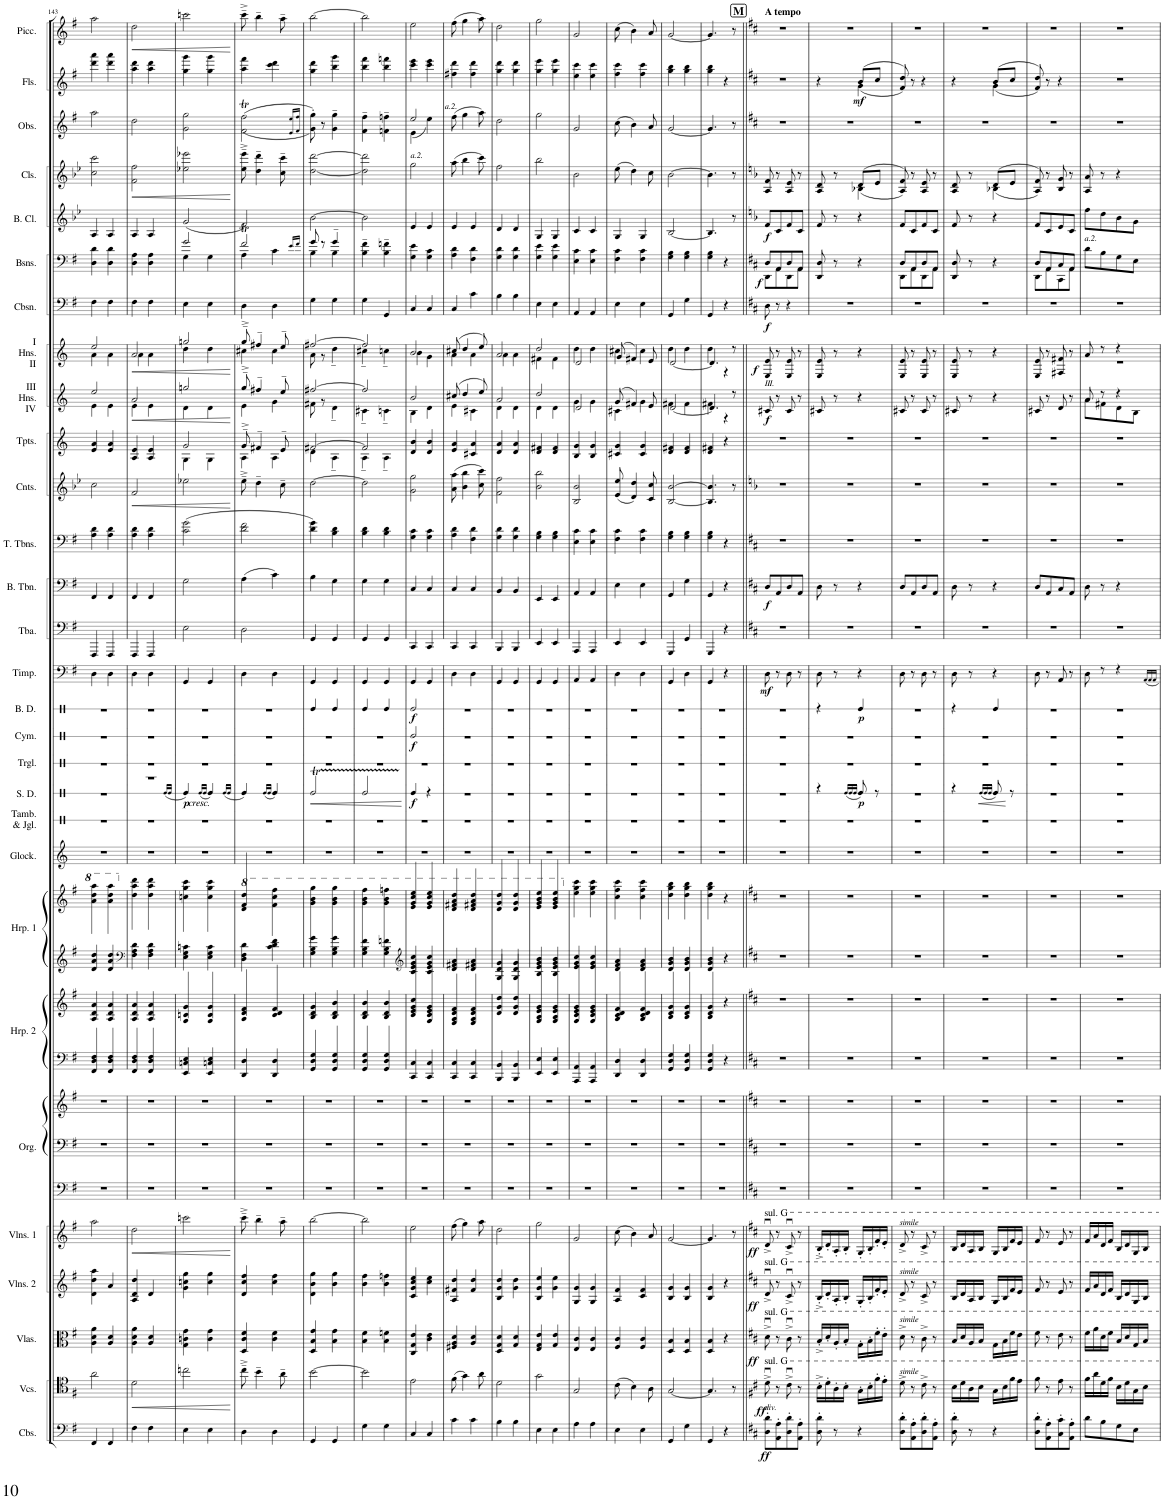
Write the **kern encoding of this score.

**kern	**dynam	**kern	**dynam	**kern	**dynam	**kern	**dynam	**kern	**dynam	**kern	**kern	**kern	**kern	**kern	**kern	**kern	**kern	**kern	**kern	**dynam	**kern	**kern	**dynam	**kern	**dynam	**kern	**dynam	**kern	**kern	**dynam	**kern	**kern	**dynam	**kern	**kern	**dynam	**kern	**dynam	**kern	**dynam	**kern	**dynam	**kern	**dynam	**kern	**dynam	**kern	**kern	**dynam	**kern	**dynam
*part29	*part29	*part28	*part28	*part27	*part27	*part26	*part26	*part25	*part25	*part24	*part24	*part24	*part23	*part23	*part22	*part22	*part21	*part20	*part19	*part19	*part18	*part17	*part17	*part16	*part16	*part15	*part15	*part14	*part13	*part13	*part12	*part11	*part11	*part10	*part9	*part9	*part8	*part8	*part7	*part7	*part6	*part6	*part5	*part5	*part4	*part4	*part3	*part2	*part2	*part1	*part1
*staff33	*staff33	*staff32	*staff32	*staff31	*staff31	*staff30	*staff30	*staff29	*staff29	*staff28	*staff27	*staff26	*staff25	*staff24	*staff23	*staff22	*staff21	*staff20	*staff19	*staff19	*staff18	*staff17	*staff17	*staff16	*staff16	*staff15	*staff15	*staff14	*staff13	*staff13	*staff12	*staff11	*staff11	*staff10	*staff9	*staff9	*staff8	*staff8	*staff7	*staff7	*staff6	*staff6	*staff5	*staff5	*staff4	*staff4	*staff3	*staff2	*staff2	*staff1	*staff1
*I"Contrabasses	*	*I"Violoncellos	*	*I"Violas	*	*I"Violins 2	*	*I"Violins 1	*	*I"Organ	*	*	*I"Harp 2	*	*I"Harp 1	*	*I"Glockenspiel	*I"Tambourine &amp; Jingles	*I"Snare Drum	*	*I"Triangle	*I"Cymbal	*	*I"Bass Drum	*	*I"Timpani	*	*I"Tuba	*I"Bass Trombone	*	*I"2 Tenor Trombones	*I"2 A Cornets	*	*I"2 F Trumpets	*I"III F Horns IV	*	*I"I F Horns II	*	*I"Contrabassoon	*	*I"2 Bassoons	*	*I"A Bass Clarinet	*	*I"2 A Clarinets	*	*I"2 Oboes	*I"2 Flutes	*	*I"Piccolo (II ad lib.)	*
*I'Cbs.	*	*I'Vcs.	*	*I'Vlas.	*	*I'Vlns. 2	*	*I'Vlns. 1	*	*I'Org.	*	*	*I'Hrp. 2	*	*I'Hrp. 1	*	*I'Glock.	*I'Tamb. &amp; Jgl.	*I'S. D.	*	*I'Trgl.	*I'Cym.	*	*I'B. D.	*	*I'Timp.	*	*I'Tba.	*I'B. Tbn.	*	*I'T. Tbns.	*I'Cnts.	*	*I'Tpts.	*I'III Hns. IV	*	*I'I Hns. II	*	*I'Cbsn.	*	*I'Bsns.	*	*I'B. Cl.	*	*I'Cls.	*	*I'Obs.	*I'Fls.	*	*I'Picc.	*
!!LO:PB:g=z
*clefF4	*	*clefC4	*	*clefC3	*	*clefG2	*	*clefG2	*	*clefF4	*clefF4	*clefG2	*clefF4	*clefG2	*clefG2	*clefG2	*clefG2	*clefX	*clefX	*	*clefX	*clefX	*	*clefX	*	*clefF4	*	*clefF4	*clefF4	*	*clefF4	*clefG2	*	*clefG2	*clefG2	*	*clefG2	*	*clefF4	*	*clefF4	*	*clefG2	*	*clefG2	*	*clefG2	*clefG2	*	*clefG2	*
*Trd7c12	*	*	*	*	*	*	*	*	*	*	*	*	*	*	*	*	*Trd-14c-24	*	*	*	*	*	*	*	*	*	*	*	*	*	*	*Trd2c3	*	*Trd-3c-5	*Trd4c7	*	*Trd4c7	*	*Trd7c12	*	*	*	*Trd9c15	*	*Trd2c3	*	*	*	*	*Trd-7c-12	*
*k[f#]	*	*k[f#]	*	*k[f#]	*	*k[f#]	*	*k[f#]	*	*k[f#]	*k[f#]	*k[f#]	*k[f#]	*k[f#]	*k[f#]	*k[f#]	*k[]	*k[]	*k[]	*	*k[]	*k[]	*	*k[]	*	*k[f#]	*	*k[f#]	*k[f#]	*	*k[f#]	*k[b-e-]	*	*k[]	*k[]	*	*k[]	*	*k[f#]	*	*k[f#]	*	*k[b-e-]	*	*k[b-e-]	*	*k[f#]	*k[f#]	*	*k[f#]	*
*M2/4	*	*M2/4	*	*M2/4	*	*M2/4	*	*M2/4	*	*M2/4	*M2/4	*M2/4	*M2/4	*M2/4	*M2/4	*M2/4	*M2/4	*M2/4	*M2/4	*	*M2/4	*M2/4	*	*M2/4	*	*M2/4	*	*M2/4	*M2/4	*	*M2/4	*M2/4	*	*M2/4	*M2/4	*	*M2/4	*	*M2/4	*	*M2/4	*	*M2/4	*	*M2/4	*	*M2/4	*M2/4	*	*M2/4	*
=143	=143	=143	=143	=143	=143	=143	=143	=143	=143	=143	=143	=143	=143	=143	=143	=143	=143	=143	=143	=143	=143	=143	=143	=143	=143	=143	=143	=143	=143	=143	=143	=143	=143	=143	=143	=143	=143	=143	=143	=143	=143	=143	=143	=143	=143	=143	=143	=143	=143	=143	=143
*	*	*	*	*	*	*	*	*	*	*	*	*	*	*	*	*	*	*	*	*	*	*	*	*	*	*	*	*	*	*	*	*	*	*	*^	*	*^	*	*	*	*	*	*	*	*	*	*	*	*	*	*
4FF#/	.	2a\	.	4A\ 4d\ 4a\	.	4d\ 4dd\ 4aa\	.	2aa\	.	2r	2r	2r	4FF#/ 4D/ 4F#/ 4A/ 4d/ 4a/	4A/ 4d/ 4a/	4d/ 4a/ 4dd/	4d\ 4a\ 4dd\ 4aa\ 4ddd\ 4aaa\	2r	2r	2r	.	2r	2r	.	2r	.	4D\	.	4FFF#/	4FF#/	.	4A\ 4d\	2cc\	.	4e/ 4a/	2ee/	4e\	.	2ee/	4a\	.	4F#\	.	4D\ 4d\	.	4A/	.	2cc\ 2ccc\	.	2aa\	4ddd\ 4aaa\	.	2aa\	.
4FF#/	.	.	.	4A/ 4d/	.	4a/	.	.	.	.	.	.	4FF#/ 4D/ 4F#/ 4A/ 4d/ 4a/	4A/ 4d/ 4a/	4d/ 4a/ 4dd/	4d\ 4a\ 4dd\ 4aa\ 4ddd\ 4aaa\	.	.	.	.	.	.	.	.	.	4D\	.	4FFF#/	4FF#/	.	4A\ 4d\	.	.	4e/ 4a/	.	4e\	.	.	4a\	.	4F#\	.	4D\ 4d\	.	4A/	.	.	.	.	4ddd\ 4aaa\	.	.	.
=144	=144	=144	=144	=144	=144	=144	=144	=144	=144	=144	=144	=144	=144	=144	=144	=144	=144	=144	=144	=144	=144	=144	=144	=144	=144	=144	=144	=144	=144	=144	=144	=144	=144	=144	=144	=144	=144	=144	=144	=144	=144	=144	=144	=144	=144	=144	=144	=144	=144	=144	=144	=144	=144
*	*	*	*	*	*	*	*	*	*	*	*	*	*	*	*clefF4	*	*	*	*	*	*	*	*	*	*	*	*	*	*	*	*	*	*	*	*	*	*	*	*	*	*	*	*	*	*	*	*	*	*	*	*	*	*
*	*	*	*	*	*	*	*	*	*	*	*	*	*	*	*	*	*	*	*^	*	*	*	*	*	*	*	*	*	*	*	*	*	*	*	*	*	*	*	*	*	*	*	*	*	*	*	*	*	*	*	*	*	*
!	!	!	!	!	!	!	!	!	!	!	!	!	!	!	!	!	!	!	!	!	!	!	!	!	!	!	!	!	!	!	!	!	!	!LO:HP:b	!	!	!	!LO:HP:b	!	!	!LO:HP:b	!	!	!	!	!	!	!	!LO:HP:b	!	!	!	!	!LO:HP:b
4F#\	.	2d\	.	4A\ 4d\ 4a\	.	4A/ 4d/ 4dd/	.	2dd\	.	2r	2r	2r	4FF#/ 4D/ 4F#/ 4A/ 4d/ 4a/	4A/ 4d/ 4a/	4F#\ 4A\ 4d\	4F#\ 4A\ 4d\ 4dd\ 4aa\ 4ddd\	2r	2r	2r	4ryy	.	2r	2r	.	2r	.	4D\	.	4FFF#/	4FF#/	.	4A\ 4d\	2f/	<	4A/ 4e/	2a/	4e\	<	2a/	4a\	<	4F#\	.	4D\ 4A\	.	4A/	.	2f\ 2ff\	<	2dd\	4aa\ 4ddd\	.	2dd\	<
4F#\	.	.	.	4A/ 4d/	.	4d/	.	.	.	.	.	.	4FF#/ 4D/ 4F#/ 4A/ 4d/ 4a/	4A/ 4d/ 4a/	4F#\ 4A\ 4d\	4F#\ 4A\ 4d\ 4dd\ 4aa\ 4ddd\	.	.	.	8..ryy	.	.	.	.	.	.	4D\	.	4FFF#/	4FF#/	.	4A\ 4d\	.	.	4A/ 4e/	.	4e\	.	.	4a\	.	4F#\	.	4D\ 4A\	.	4A/	.	.	.	.	4aa\ 4ddd\	.	.	.
.	.	.	.	.	.	.	.	.	.	.	.	.	.	.	.	.	.	.	.	96.Re!/LL	.	.	.	.	.	.	.	.	.	.	.	.	.	.	.	.	.	.	.	.	.	.	.	.	.	.	.	.	.	.	.	.	.	.
.	.	.	.	.	.	.	.	.	.	.	.	.	.	.	.	.	.	.	.	96.Re!/JJ	.	.	.	.	.	.	.	.	.	.	.	.	.	.	.	.	.	.	.	.	.	.	.	.	.	.	.	.	.	.	.	.	.	.
=145	=145	=145	=145	=145	=145	=145	=145	=145	=145	=145	=145	=145	=145	=145	=145	=145	=145	=145	=145	=145	=145	=145	=145	=145	=145	=145	=145	=145	=145	=145	=145	=145	=145	=145	=145	=145	=145	=145	=145	=145	=145	=145	=145	=145	=145	=145	=145	=145	=145	=145	=145	=145	=145	=145
*	*	*	*	*	*	*	*	*	*	*	*	*	*	*	*	*	*	*	*	*	*	*	*	*	*	*	*	*	*	*	*	*	*	*	*^	*	*	*	*	*	*	*	*	*^	*	*	*	*	*	*	*	*	*	*
!	!	!	!	!	!	!	!	!	!	!	!	!	!	!	!	!	!	!	!	!	!LO:DY:b	!	!	!	!	!	!	!	!	!	!	!	!	!	!	!	!	!	!	!	!	!	!	!	!	!	!	!	!	!	!	!	!	!	!	!
4E\	.	2ccn\	.	4G\ 4cn\ 4g\	.	4g\ 4ccn\ 4gg\	.	2cccn\	.	2r	2r	2r	4EE/ 4Cn/ 4E/	4EE/ 4C/ 4E/ 4G/ 4cn/ 4g/	4E\ 4G\ 4cn\	4E\ 4G\ 4c\ 4ccn\ 4gg\ 4ccc\	2r	2r	4Re^/	8..ryy	p	2r	2r	.	2r	.	4GG/	.	2E\	2G\	.	(2c\ 2g\	2ee-X\	.	2g/	4G\	2ggn/	4d\	.	2ggn/	4dd\	.	4E\	.	2g/	4G\	.	(2g/	.	2ee-X\ 2eee-X\	.	2g\ 2gg\	4gg\ 4ggg\	.	2cccn\	.
!	!	!	!	!	!	!	!	!	!	!	!	!	!	!	!	!	!	!	!	!LO:TX:b:i:t=cresc.	!	!	!	!	!	!	!	!	!	!	!	!	!	!	!	!	!	!	!	!	!	!	!	!	!	!	!	!	!	!	!	!	!	!	!	!
.	.	.	.	.	.	.	.	.	.	.	.	.	.	.	.	.	.	.	.	(<96.Re!/LL	.	.	.	.	.	.	.	.	.	.	.	.	.	.	.	.	.	.	.	.	.	.	.	.	.	.	.	.	.	.	.	.	.	.	.	.
.	.	.	.	.	.	.	.	.	.	.	.	.	.	.	.	.	.	.	.	96.Re!/JJ	.	.	.	.	.	.	.	.	.	.	.	.	.	.	.	.	.	.	.	.	.	.	.	.	.	.	.	.	.	.	.	.	.	.	.	.
4E\	.	.	.	4c\ 4g\	.	4cc\ 4gg\	.	.	.	.	.	.	4EE/ 4Cn/ 4E/	4EE/ 4C/ 4E/ 4G/ 4c/ 4g/	4E\ 4G\ 4c\	4E\ 4G\ 4c\ 4cc\ 4gg\ 4ccc\	.	.	(4Re^/	8..ryy	.	.	.	.	.	.	4GG/	.	.	.	.	.	.	.	.	4G\	.	4d\	.	.	4dd\	.	4E\	.	.	4G\	.	.	.	.	.	.	4gg\ 4ggg\	.	.	.
.	.	.	.	.	.	.	.	.	.	.	.	.	.	.	.	.	.	.	.	96.Re!/LL	.	.	.	.	.	.	.	.	.	.	.	.	.	.	.	.	.	.	.	.	.	.	.	.	.	.	.	.	.	.	.	.	.	.	.	.
.	.	.	.	.	.	.	.	.	.	.	.	.	.	.	.	.	.	.	.	96.Re!/JJ	.	.	.	.	.	.	.	.	.	.	.	.	.	.	.	.	.	.	.	.	.	.	.	.	.	.	.	.	.	.	.	.	.	.	.	.
*	*	*	*	*	*	*	*	*	*	*	*	*	*	*	*	*	*	*	*	*	*	*	*	*	*	*	*	*	*	*	*	*	*	*	*v	*v	*	*	*	*v	*v	*	*	*	*v	*v	*	*	*	*	*	*	*	*	*	*
*	*	*	*	*	*	*	*	*	*	*	*	*	*	*	*	*	*	*	*v	*v	*	*	*	*	*	*	*	*	*	*	*	*	*	*	*	*v	*v	*	*	*	*	*	*	*	*	*	*	*	*	*	*	*	*
.	.	.	.	.	.	.	.	.	.	.	.	.	.	.	.	.	.	.	.	.	.	.	.	.	.	.	.	.	.	.	.	.	[	.	.	[	.	[	.	.	.	.	.	.	.	[	.	.	.	.	[
=146	=146	=146	=146	=146	=146	=146	=146	=146	=146	=146	=146	=146	=146	=146	=146	=146	=146	=146	=146	=146	=146	=146	=146	=146	=146	=146	=146	=146	=146	=146	=146	=146	=146	=146	=146	=146	=146	=146	=146	=146	=146	=146	=146	=146	=146	=146	=146	=146	=146	=146	=146
*	*	*	*	*	*	*	*	*	*	*	*	*	*	*	*	*8va	*	*	*	*	*	*	*	*	*	*	*	*	*	*	*	*	*	*	*	*	*	*	*	*	*	*	*	*	*	*	*	*	*	*	*
*	*	*	*	*	*	*	*	*	*	*	*	*	*	*	*	*	*	*	*^	*	*	*	*	*	*	*	*	*	*	*	*	*	*	*^	*^	*	*^	*	*	*	*	*	*	*	*	*	*	*	*	*	*
!	!	!	!	!	!	!	!	!	!	!	!	!	!	!	!	!	!	!	!	!	!	!	!	!	!	!	!	!	!	!	!	!	!	!	!	!	!	!	!	!	!	!	!	!	!LO:N:head=open	!	!	!	!	!	!LO:N:n=1:head=open	!	!	!	!
*	*	*	*	*	*	*	*	*	*	*	*	*	*	*	*	*	*	*	*	*	*	*	*	*	*	*	*	*	*	*	*	*	*	*	*	*	*	*	*	*	*	*	*	*	*^	*	*	*	*	*	*	*	*	*	*
!	!	!	!	!	!	!	!	!	!	!	!	!	!	!	!	!	!	!	!	!	!	!	!	!	!	!	!	!	!	!	!	!	!	!	!	!	!	!	!	!	!	!	!	!	!	!	!	!	!	!	!	!LO:N:n=2:head=open	!	!	!	!
4D\	.	8cc~^\	.	4D/ 4c/ 4f#/	.	4d/ 4cc/ 4ff#/	.	8ccc~^\	.	2r	2r	2r	4DD/ 4D/	4DD/ 4D/ 4A/ 4d/ 4f#/	4D\ 4F#\ 4d\	4D/ 4F#/ 4d/ 4dd/ 4ff#/ 4ddd/	2r	2r	4Re^/)	8..ryy	.	2r	2r	.	2r	.	4D\	.	2D\	(4A\	.	2d\ 2f#\	8ee-~^\	.	8g~^/	4A\	8gg~^/	4e\	.	8gg~^/	4cc#X\	.	4D\	.	4...f#t/	4A\	.	2f/)	.	8ee-\~^ 8eee-\~^	.	((<4...f#\T 4...ff#\T	4aa\ 4fff#\	.	8ccc~^\	.
.	.	4b~\	.	.	.	.	.	4bb~\	.	.	.	.	.	.	.	.	.	.	.	.	.	.	.	.	.	.	.	.	.	.	.	.	4dd~\	.	4f#X~/	.	4ff#X~/	.	.	4ff#X~/	.	.	.	.	.	.	.	.	.	4dd\~ 4ddd\~	.	.	.	.	4bb~\	.
.	.	.	.	.	.	.	.	.	.	.	.	.	.	.	.	.	.	.	.	(<96.Re!/LL	.	.	.	.	.	.	.	.	.	.	.	.	.	.	.	.	.	.	.	.	.	.	.	.	.	.	.	.	.	.	.	.	.	.	.	.
.	.	.	.	.	.	.	.	.	.	.	.	.	.	.	.	.	.	.	.	96.Re!/JJ	.	.	.	.	.	.	.	.	.	.	.	.	.	.	.	.	.	.	.	.	.	.	.	.	.	.	.	.	.	.	.	.	.	.	.	.
4D\	.	.	.	4c\ 4f#\	.	4cc\ 4ff#\	.	.	.	.	.	.	4DD/ 4D/	4DD/ 4D/ 4c/ 4d/ 4f#/	4c\ 4d\ 4f#\	4c\ 4d\ 4f#\ 4ff#\ 4ccc\ 4fff#\	.	.	(4Re^/	4ryy	.	.	.	.	.	.	4D\	.	.	4c\)	.	.	.	.	.	4A\	.	4g\	.	.	4cc#\	.	4D\	.	.	4c\	.	.	.	.	.	.	4ccc\ 4ddd\	.	.	.
.	.	8a~\	.	.	.	.	.	8aa~\	.	.	.	.	.	.	.	.	.	.	.	.	.	.	.	.	.	.	.	.	.	.	.	.	8cc~\	.	8e~/	.	8ee~/	.	.	8ee~/	.	.	.	.	.	.	.	.	.	8cc\~ 8ccc\~	.	.	.	.	8aa~\	.
*	*	*	*	*	*	*	*	*	*	*	*	*	*	*	*	*	*	*	*	*	*	*	*	*	*	*	*	*	*	*	*	*	*	*	*	*	*	*	*	*	*	*	*	*	*Xbrackettup	*	*	*	*	*	*	*Xbrackettup	*	*	*	*
.	.	.	.	.	.	.	.	.	.	.	.	.	.	.	.	.	.	.	.	.	.	.	.	.	.	.	.	.	.	.	.	.	.	.	.	.	.	.	.	.	.	.	.	.	96.e!/LL	.	.	.	.	.	.	96.e!/ 96.ee!/LL	.	.	.	.
.	.	.	.	.	.	.	.	.	.	.	.	.	.	.	.	.	.	.	.	.	.	.	.	.	.	.	.	.	.	.	.	.	.	.	.	.	.	.	.	.	.	.	.	.	96.f#!/JJ	.	.	.	.	.	.	96.f#!/ 96.ff#!/JJ	.	.	.	.
*	*	*	*	*	*	*	*	*	*	*	*	*	*	*	*	*	*	*	*v	*v	*	*	*	*	*	*	*	*	*	*	*	*	*	*	*	*	*	*	*	*	*	*	*	*	*	*	*	*	*	*	*	*	*	*	*	*
=147	=147	=147	=147	=147	=147	=147	=147	=147	=147	=147	=147	=147	=147	=147	=147	=147	=147	=147	=147	=147	=147	=147	=147	=147	=147	=147	=147	=147	=147	=147	=147	=147	=147	=147	=147	=147	=147	=147	=147	=147	=147	=147	=147	=147	=147	=147	=147	=147	=147	=147	=147	=147	=147	=147	=147
!	!	!	!	!	!	!	!	!	!	!	!	!	!	!	!	!	!	!	!LO:N:head=open	!LO:HP:b	!	!	!	!	!	!	!	!	!	!	!	!	!	!	!	!	!	!	!	!	!	!	!	!	!	!	!	!	!	!	!	!	!	!	!
*	*	*	*	*	*	*	*	*	*	*	*	*	*	*	*	*	*	*	*tremolo	*	*	*	*	*	*	*	*	*	*	*	*	*	*	*	*	*	*	*	*	*	*	*	*	*	*	*	*	*	*	*	*	*	*	*	*
4GG/	.	[2b\	.	4D/ 4B/ 4g/	.	4d\ 4b\ 4gg\	.	[2bb\	.	2r	2r	2r	4GG/ 4D/ 4G/ 4B/ 4d/ 4g/	4B/ 4d/ 4g/	4G\ 4B\ 4g\	4G\ 4B\ 4g\ 4gg\ 4bb\ 4ggg\	2r	2r	64Ret/LLLL	<	2r	2r	.	4Re/	.	4GG/	.	4GG/	4B\	.	4d\ 4g\)	[2dd\	.	[2f#X/	4d\	[2ff#X/	8f#X\	.	[2ff#X/	8a\	.	4G\	.	8g/	4B\	.	[2b-\	.	[2dd\ [2ddd\	.	8g\' 8gg\'))	4gg\ 4ddd\	.	[2bb\	.
.	.	.	.	.	.	.	.	.	.	.	.	.	.	.	.	.	.	.	64Ret/	.	.	.	.	.	.	.	.	.	.	.	.	.	.	.	.	.	.	.	.	.	.	.	.	.	.	.	.	.	.	.	.	.	.	.	.
.	.	.	.	.	.	.	.	.	.	.	.	.	.	.	.	.	.	.	64Ret/	.	.	.	.	.	.	.	.	.	.	.	.	.	.	.	.	.	.	.	.	.	.	.	.	.	.	.	.	.	.	.	.	.	.	.	.
.	.	.	.	.	.	.	.	.	.	.	.	.	.	.	.	.	.	.	64Ret/	.	.	.	.	.	.	.	.	.	.	.	.	.	.	.	.	.	.	.	.	.	.	.	.	.	.	.	.	.	.	.	.	.	.	.	.
.	.	.	.	.	.	.	.	.	.	.	.	.	.	.	.	.	.	.	64Ret/	.	.	.	.	.	.	.	.	.	.	.	.	.	.	.	.	.	.	.	.	.	.	.	.	.	.	.	.	.	.	.	.	.	.	.	.
.	.	.	.	.	.	.	.	.	.	.	.	.	.	.	.	.	.	.	64Ret/	.	.	.	.	.	.	.	.	.	.	.	.	.	.	.	.	.	.	.	.	.	.	.	.	.	.	.	.	.	.	.	.	.	.	.	.
.	.	.	.	.	.	.	.	.	.	.	.	.	.	.	.	.	.	.	64Ret/	.	.	.	.	.	.	.	.	.	.	.	.	.	.	.	.	.	.	.	.	.	.	.	.	.	.	.	.	.	.	.	.	.	.	.	.
.	.	.	.	.	.	.	.	.	.	.	.	.	.	.	.	.	.	.	64Ret/	.	.	.	.	.	.	.	.	.	.	.	.	.	.	.	.	.	.	.	.	.	.	.	.	.	.	.	.	.	.	.	.	.	.	.	.
.	.	.	.	.	.	.	.	.	.	.	.	.	.	.	.	.	.	.	64Re!	.	.	.	.	.	.	.	.	.	.	.	.	.	.	.	.	.	8r	.	.	8r	.	.	.	8r	.	.	.	.	.	.	8r	.	.	.	.
.	.	.	.	.	.	.	.	.	.	.	.	.	.	.	.	.	.	.	64Re!	.	.	.	.	.	.	.	.	.	.	.	.	.	.	.	.	.	.	.	.	.	.	.	.	.	.	.	.	.	.	.	.	.	.	.	.
.	.	.	.	.	.	.	.	.	.	.	.	.	.	.	.	.	.	.	64Re!	.	.	.	.	.	.	.	.	.	.	.	.	.	.	.	.	.	.	.	.	.	.	.	.	.	.	.	.	.	.	.	.	.	.	.	.
.	.	.	.	.	.	.	.	.	.	.	.	.	.	.	.	.	.	.	64Re!	.	.	.	.	.	.	.	.	.	.	.	.	.	.	.	.	.	.	.	.	.	.	.	.	.	.	.	.	.	.	.	.	.	.	.	.
.	.	.	.	.	.	.	.	.	.	.	.	.	.	.	.	.	.	.	64Re!	.	.	.	.	.	.	.	.	.	.	.	.	.	.	.	.	.	.	.	.	.	.	.	.	.	.	.	.	.	.	.	.	.	.	.	.
.	.	.	.	.	.	.	.	.	.	.	.	.	.	.	.	.	.	.	64Re!	.	.	.	.	.	.	.	.	.	.	.	.	.	.	.	.	.	.	.	.	.	.	.	.	.	.	.	.	.	.	.	.	.	.	.	.
.	.	.	.	.	.	.	.	.	.	.	.	.	.	.	.	.	.	.	64Re!	.	.	.	.	.	.	.	.	.	.	.	.	.	.	.	.	.	.	.	.	.	.	.	.	.	.	.	.	.	.	.	.	.	.	.	.
.	.	.	.	.	.	.	.	.	.	.	.	.	.	.	.	.	.	.	64Re!	.	.	.	.	.	.	.	.	.	.	.	.	.	.	.	.	.	.	.	.	.	.	.	.	.	.	.	.	.	.	.	.	.	.	.	.
4GG/	.	.	.	4B\ 4g\	.	4b\ 4gg\	.	.	.	.	.	.	4GG/ 4D/ 4G/ 4B/ 4d/ 4b/	4B/ 4d/ 4b/	4G\ 4B\ 4g\	4G\ 4B\ 4g\ 4gg\ 4bb\ 4ggg\	.	.	64Re!	.	.	.	.	4Re/	.	4GG/	.	4GG/	4G\	.	4B\ 4d\	.	.	.	4A~\	.	4d~\	.	.	4dd~\	.	4G\	.	4g~/	4B\	.	.	.	.	.	4g\~ 4gg\~	4bb\ 4ggg\	.	.	.
.	.	.	.	.	.	.	.	.	.	.	.	.	.	.	.	.	.	.	64Re!	.	.	.	.	.	.	.	.	.	.	.	.	.	.	.	.	.	.	.	.	.	.	.	.	.	.	.	.	.	.	.	.	.	.	.	.
.	.	.	.	.	.	.	.	.	.	.	.	.	.	.	.	.	.	.	64Re!	.	.	.	.	.	.	.	.	.	.	.	.	.	.	.	.	.	.	.	.	.	.	.	.	.	.	.	.	.	.	.	.	.	.	.	.
.	.	.	.	.	.	.	.	.	.	.	.	.	.	.	.	.	.	.	64Re!	.	.	.	.	.	.	.	.	.	.	.	.	.	.	.	.	.	.	.	.	.	.	.	.	.	.	.	.	.	.	.	.	.	.	.	.
.	.	.	.	.	.	.	.	.	.	.	.	.	.	.	.	.	.	.	64Re!	.	.	.	.	.	.	.	.	.	.	.	.	.	.	.	.	.	.	.	.	.	.	.	.	.	.	.	.	.	.	.	.	.	.	.	.
.	.	.	.	.	.	.	.	.	.	.	.	.	.	.	.	.	.	.	64Re!	.	.	.	.	.	.	.	.	.	.	.	.	.	.	.	.	.	.	.	.	.	.	.	.	.	.	.	.	.	.	.	.	.	.	.	.
.	.	.	.	.	.	.	.	.	.	.	.	.	.	.	.	.	.	.	64Re!	.	.	.	.	.	.	.	.	.	.	.	.	.	.	.	.	.	.	.	.	.	.	.	.	.	.	.	.	.	.	.	.	.	.	.	.
.	.	.	.	.	.	.	.	.	.	.	.	.	.	.	.	.	.	.	64Re!	.	.	.	.	.	.	.	.	.	.	.	.	.	.	.	.	.	.	.	.	.	.	.	.	.	.	.	.	.	.	.	.	.	.	.	.
.	.	.	.	.	.	.	.	.	.	.	.	.	.	.	.	.	.	.	64Re!	.	.	.	.	.	.	.	.	.	.	.	.	.	.	.	.	.	.	.	.	.	.	.	.	.	.	.	.	.	.	.	.	.	.	.	.
.	.	.	.	.	.	.	.	.	.	.	.	.	.	.	.	.	.	.	64Re!	.	.	.	.	.	.	.	.	.	.	.	.	.	.	.	.	.	.	.	.	.	.	.	.	.	.	.	.	.	.	.	.	.	.	.	.
.	.	.	.	.	.	.	.	.	.	.	.	.	.	.	.	.	.	.	64Re!	.	.	.	.	.	.	.	.	.	.	.	.	.	.	.	.	.	.	.	.	.	.	.	.	.	.	.	.	.	.	.	.	.	.	.	.
.	.	.	.	.	.	.	.	.	.	.	.	.	.	.	.	.	.	.	64Re!	.	.	.	.	.	.	.	.	.	.	.	.	.	.	.	.	.	.	.	.	.	.	.	.	.	.	.	.	.	.	.	.	.	.	.	.
.	.	.	.	.	.	.	.	.	.	.	.	.	.	.	.	.	.	.	64Re!	.	.	.	.	.	.	.	.	.	.	.	.	.	.	.	.	.	.	.	.	.	.	.	.	.	.	.	.	.	.	.	.	.	.	.	.
.	.	.	.	.	.	.	.	.	.	.	.	.	.	.	.	.	.	.	64Re!	.	.	.	.	.	.	.	.	.	.	.	.	.	.	.	.	.	.	.	.	.	.	.	.	.	.	.	.	.	.	.	.	.	.	.	.
.	.	.	.	.	.	.	.	.	.	.	.	.	.	.	.	.	.	.	64Re!	.	.	.	.	.	.	.	.	.	.	.	.	.	.	.	.	.	.	.	.	.	.	.	.	.	.	.	.	.	.	.	.	.	.	.	.
.	.	.	.	.	.	.	.	.	.	.	.	.	.	.	.	.	.	.	64Re!JJJJ	.	.	.	.	.	.	.	.	.	.	.	.	.	.	.	.	.	.	.	.	.	.	.	.	.	.	.	.	.	.	.	.	.	.	.	.
*	*	*	*	*	*	*	*	*	*	*	*	*	*	*	*	*	*	*	*	*	*	*	*	*	*	*	*	*	*	*	*	*	*	*	*	*	*	*	*	*	*	*	*	*v	*v	*	*	*	*	*	*	*	*	*	*
=148	=148	=148	=148	=148	=148	=148	=148	=148	=148	=148	=148	=148	=148	=148	=148	=148	=148	=148	=148	=148	=148	=148	=148	=148	=148	=148	=148	=148	=148	=148	=148	=148	=148	=148	=148	=148	=148	=148	=148	=148	=148	=148	=148	=148	=148	=148	=148	=148	=148	=148	=148	=148	=148	=148
!	!	!	!	!	!	!	!	!	!	!	!	!	!	!	!	!	!	!	!LO:N:head=open	!	!	!	!	!	!	!	!	!	!	!	!	!	!	!	!	!	!	!	!	!	!	!	!	!	!	!	!	!	!	!	!	!	!	!
4G\	.	2b\]	.	4B\ 4f#\	.	4b\ 4ff#\	.	2bb\]	.	2r	2r	2r	4GG/ 4D/ 4G/ 4B/ 4d/ 4b/	4B/ 4d/ 4b/	4G\ 4B\ 4f#\	4G\ 4B\ 4f#\ 4gg\ 4bb\ 4fff#\	2r	2r	64Re/LLLL	.	2r	2r	.	4Re/	.	4GG/	.	4GG/	4G\	.	4B\ 4d\	2dd\]	.	2f#/]	4A~\	2ff#/]	4c#X~\	.	2ff#/]	4cc#X~\	.	4G\	.	4B\~ 4f#\~	.	2b-\]	.	2dd\] 2ddd\]	.	4f#\~ 4ff#\~	4bb\ 4fff#\	.	2bb\]	.
.	.	.	.	.	.	.	.	.	.	.	.	.	.	.	.	.	.	.	64Re/	.	.	.	.	.	.	.	.	.	.	.	.	.	.	.	.	.	.	.	.	.	.	.	.	.	.	.	.	.	.	.	.	.	.	.
.	.	.	.	.	.	.	.	.	.	.	.	.	.	.	.	.	.	.	64Re/	.	.	.	.	.	.	.	.	.	.	.	.	.	.	.	.	.	.	.	.	.	.	.	.	.	.	.	.	.	.	.	.	.	.	.
.	.	.	.	.	.	.	.	.	.	.	.	.	.	.	.	.	.	.	64Re/	.	.	.	.	.	.	.	.	.	.	.	.	.	.	.	.	.	.	.	.	.	.	.	.	.	.	.	.	.	.	.	.	.	.	.
.	.	.	.	.	.	.	.	.	.	.	.	.	.	.	.	.	.	.	64Re/	.	.	.	.	.	.	.	.	.	.	.	.	.	.	.	.	.	.	.	.	.	.	.	.	.	.	.	.	.	.	.	.	.	.	.
.	.	.	.	.	.	.	.	.	.	.	.	.	.	.	.	.	.	.	64Re/	.	.	.	.	.	.	.	.	.	.	.	.	.	.	.	.	.	.	.	.	.	.	.	.	.	.	.	.	.	.	.	.	.	.	.
.	.	.	.	.	.	.	.	.	.	.	.	.	.	.	.	.	.	.	64Re/	.	.	.	.	.	.	.	.	.	.	.	.	.	.	.	.	.	.	.	.	.	.	.	.	.	.	.	.	.	.	.	.	.	.	.
.	.	.	.	.	.	.	.	.	.	.	.	.	.	.	.	.	.	.	64Re/	.	.	.	.	.	.	.	.	.	.	.	.	.	.	.	.	.	.	.	.	.	.	.	.	.	.	.	.	.	.	.	.	.	.	.
.	.	.	.	.	.	.	.	.	.	.	.	.	.	.	.	.	.	.	64Re!	.	.	.	.	.	.	.	.	.	.	.	.	.	.	.	.	.	.	.	.	.	.	.	.	.	.	.	.	.	.	.	.	.	.	.
.	.	.	.	.	.	.	.	.	.	.	.	.	.	.	.	.	.	.	64Re!	.	.	.	.	.	.	.	.	.	.	.	.	.	.	.	.	.	.	.	.	.	.	.	.	.	.	.	.	.	.	.	.	.	.	.
.	.	.	.	.	.	.	.	.	.	.	.	.	.	.	.	.	.	.	64Re!	.	.	.	.	.	.	.	.	.	.	.	.	.	.	.	.	.	.	.	.	.	.	.	.	.	.	.	.	.	.	.	.	.	.	.
.	.	.	.	.	.	.	.	.	.	.	.	.	.	.	.	.	.	.	64Re!	.	.	.	.	.	.	.	.	.	.	.	.	.	.	.	.	.	.	.	.	.	.	.	.	.	.	.	.	.	.	.	.	.	.	.
.	.	.	.	.	.	.	.	.	.	.	.	.	.	.	.	.	.	.	64Re!	.	.	.	.	.	.	.	.	.	.	.	.	.	.	.	.	.	.	.	.	.	.	.	.	.	.	.	.	.	.	.	.	.	.	.
.	.	.	.	.	.	.	.	.	.	.	.	.	.	.	.	.	.	.	64Re!	.	.	.	.	.	.	.	.	.	.	.	.	.	.	.	.	.	.	.	.	.	.	.	.	.	.	.	.	.	.	.	.	.	.	.
.	.	.	.	.	.	.	.	.	.	.	.	.	.	.	.	.	.	.	64Re!	.	.	.	.	.	.	.	.	.	.	.	.	.	.	.	.	.	.	.	.	.	.	.	.	.	.	.	.	.	.	.	.	.	.	.
.	.	.	.	.	.	.	.	.	.	.	.	.	.	.	.	.	.	.	64Re!	.	.	.	.	.	.	.	.	.	.	.	.	.	.	.	.	.	.	.	.	.	.	.	.	.	.	.	.	.	.	.	.	.	.	.
4G\	.	.	.	4B\ 4fn\	.	4b\ 4ffn\	.	.	.	.	.	.	4GG/ 4D/ 4G/ 4B/ 4d/ 4b/	4B/ 4d/ 4b/	4G\ 4B\ 4fn\	4G\ 4B\ 4fn\ 4gg\ 4bb\ 4fffn\	.	.	64Re!	.	.	.	.	4Re/	.	4GG/	.	4GG/	4G\	.	4B\ 4d\	.	.	.	4A~\	.	4cn~\	.	.	4ccn~\	.	4GG/	.	4B\~ 4fn\~	.	.	.	.	.	4fn\~ 4ffn\~	4bb\ 4fffn\	.	.	.
.	.	.	.	.	.	.	.	.	.	.	.	.	.	.	.	.	.	.	64Re!	.	.	.	.	.	.	.	.	.	.	.	.	.	.	.	.	.	.	.	.	.	.	.	.	.	.	.	.	.	.	.	.	.	.	.
.	.	.	.	.	.	.	.	.	.	.	.	.	.	.	.	.	.	.	64Re!	.	.	.	.	.	.	.	.	.	.	.	.	.	.	.	.	.	.	.	.	.	.	.	.	.	.	.	.	.	.	.	.	.	.	.
.	.	.	.	.	.	.	.	.	.	.	.	.	.	.	.	.	.	.	64Re!	.	.	.	.	.	.	.	.	.	.	.	.	.	.	.	.	.	.	.	.	.	.	.	.	.	.	.	.	.	.	.	.	.	.	.
.	.	.	.	.	.	.	.	.	.	.	.	.	.	.	.	.	.	.	64Re!	.	.	.	.	.	.	.	.	.	.	.	.	.	.	.	.	.	.	.	.	.	.	.	.	.	.	.	.	.	.	.	.	.	.	.
.	.	.	.	.	.	.	.	.	.	.	.	.	.	.	.	.	.	.	64Re!	.	.	.	.	.	.	.	.	.	.	.	.	.	.	.	.	.	.	.	.	.	.	.	.	.	.	.	.	.	.	.	.	.	.	.
.	.	.	.	.	.	.	.	.	.	.	.	.	.	.	.	.	.	.	64Re!	.	.	.	.	.	.	.	.	.	.	.	.	.	.	.	.	.	.	.	.	.	.	.	.	.	.	.	.	.	.	.	.	.	.	.
.	.	.	.	.	.	.	.	.	.	.	.	.	.	.	.	.	.	.	64Re!	.	.	.	.	.	.	.	.	.	.	.	.	.	.	.	.	.	.	.	.	.	.	.	.	.	.	.	.	.	.	.	.	.	.	.
.	.	.	.	.	.	.	.	.	.	.	.	.	.	.	.	.	.	.	64ReTTT!	.	.	.	.	.	.	.	.	.	.	.	.	.	.	.	.	.	.	.	.	.	.	.	.	.	.	.	.	.	.	.	.	.	.	.
.	.	.	.	.	.	.	.	.	.	.	.	.	.	.	.	.	.	.	64ReTTT!	.	.	.	.	.	.	.	.	.	.	.	.	.	.	.	.	.	.	.	.	.	.	.	.	.	.	.	.	.	.	.	.	.	.	.
.	.	.	.	.	.	.	.	.	.	.	.	.	.	.	.	.	.	.	64ReTTT!	.	.	.	.	.	.	.	.	.	.	.	.	.	.	.	.	.	.	.	.	.	.	.	.	.	.	.	.	.	.	.	.	.	.	.
.	.	.	.	.	.	.	.	.	.	.	.	.	.	.	.	.	.	.	64ReTTT!	.	.	.	.	.	.	.	.	.	.	.	.	.	.	.	.	.	.	.	.	.	.	.	.	.	.	.	.	.	.	.	.	.	.	.
.	.	.	.	.	.	.	.	.	.	.	.	.	.	.	.	.	.	.	64ReTTT!	.	.	.	.	.	.	.	.	.	.	.	.	.	.	.	.	.	.	.	.	.	.	.	.	.	.	.	.	.	.	.	.	.	.	.
.	.	.	.	.	.	.	.	.	.	.	.	.	.	.	.	.	.	.	64ReTTT!	.	.	.	.	.	.	.	.	.	.	.	.	.	.	.	.	.	.	.	.	.	.	.	.	.	.	.	.	.	.	.	.	.	.	.
.	.	.	.	.	.	.	.	.	.	.	.	.	.	.	.	.	.	.	64ReTTT!	.	.	.	.	.	.	.	.	.	.	.	.	.	.	.	.	.	.	.	.	.	.	.	.	.	.	.	.	.	.	.	.	.	.	.
.	.	.	.	.	.	.	.	.	.	.	.	.	.	.	.	.	.	.	64ReTTT!JJJJ	.	.	.	.	.	.	.	.	.	.	.	.	.	.	.	.	.	.	.	.	.	.	.	.	.	.	.	.	.	.	.	.	.	.	.
*	*	*	*	*	*	*	*	*	*	*	*	*	*	*	*	*	*	*	*Xtremolo	*	*	*	*	*	*	*	*	*	*	*	*	*	*	*	*	*	*	*	*	*	*	*	*	*	*	*	*	*	*	*	*	*	*	*
*	*	*	*	*	*	*	*	*	*	*	*	*	*	*	*	*	*	*	*	*	*	*	*	*	*	*	*	*	*	*	*	*	*	*v	*v	*	*	*	*	*	*	*	*	*	*	*	*	*	*	*	*	*	*	*
=149	=149	=149	=149	=149	=149	=149	=149	=149	=149	=149	=149	=149	=149	=149	=149	=149	=149	=149	=149	=149	=149	=149	=149	=149	=149	=149	=149	=149	=149	=149	=149	=149	=149	=149	=149	=149	=149	=149	=149	=149	=149	=149	=149	=149	=149	=149	=149	=149	=149	=149	=149	=149	=149
*	*	*	*	*	*	*	*	*	*	*	*	*	*	*	*clefG2	*	*	*	*	*	*	*	*	*	*	*	*	*	*	*	*	*	*	*	*	*	*	*	*	*	*	*	*	*	*	*	*	*	*	*	*	*	*
*	*	*	*	*	*	*	*	*	*	*	*	*	*	*	*	*	*	*	*	*	*	*	*	*	*	*	*	*	*	*	*	*	*	*	*	*	*	*	*	*	*	*	*	*	*	*	*	*	*^	*	*	*	*
!	!	!	!	!	!	!	!	!	!	!	!	!	!	!	!	!	!	!	!	!	!	!	!	!	!	!	!	!	!	!	!	!	!	!	!	!	!	!	!	!	!	!	!	!	!	!	!LO:TX:a:i:t=a.2.	!	!	!	!	!	!	!
!	!	!	!	!	!	!	!	!	!	!	!	!	!	!	!	!	!	!	!	!LO:DY:b	!	!	!LO:DY:b	!	!LO:DY:b	!	!	!	!	!	!	!	!	!	!	!	!	!	!	!	!	!	!	!	!	!	!	!	!	!	!	!	!	!
4C/	.	2e\	.	4C/ 4G/ 4e/	.	4c/ 4g/ 4cc/ 4ee/	.	2ee\	.	2r	2r	2r	4CC/ 4C/	4CC/ 4C/ 4c/ 4e/ 4g/ 4cc/	4c/ 4e/ 4g/ 4cc/	4c/ 4e/ 4g/ 4cc/ 4ee/ 4gg/ 4ccc/ 4eee/	2r	2r	4Re/	f	2r	2Re/	f	2Re/	f	4GG/	.	4CC/	4C/	.	4G\ 4c\	2g\ 2gg\	.	4d/ 4b/	2b/	4B\	.	2b/	4b\	.	4C/	.	4G\ 4e\	.	4e-/	.	2gg\	.	2ee/	(4e\	4ccc\ 4eee\	.	2ee\	.
4C/	.	.	.	4c\ 4e\	.	4cc\ 4ee\	.	.	.	.	.	.	4CC/ 4C/	4CC/ 4C/ 4G/ 4c/ 4e/ 4g/	4c/ 4e/ 4g/ 4cc/	4c/ 4e/ 4g/ 4cc/ 4ee/ 4gg/ 4ccc/ 4eee/	.	.	4r	.	.	.	.	.	.	4GG/	.	4CC/	4C/	.	4G\ 4c\	.	.	4d/ 4b/	.	4d\	.	.	4g\	.	4C/	.	4G\ 4c\	.	4e-/	.	.	.	.	4ee\)	4ccc\ 4eee\	.	.	.
=150	=150	=150	=150	=150	=150	=150	=150	=150	=150	=150	=150	=150	=150	=150	=150	=150	=150	=150	=150	=150	=150	=150	=150	=150	=150	=150	=150	=150	=150	=150	=150	=150	=150	=150	=150	=150	=150	=150	=150	=150	=150	=150	=150	=150	=150	=150	=150	=150	=150	=150	=150	=150	=150	=150
!	!	!	!	!	!	!	!	!	!	!	!	!	!	!	!	!	!	!	!	!	!	!	!	!	!	!	!	!	!	!	!	!	!	!	!	!	!	!	!	!	!	!	!	!	!	!	!	!	!LO:TX:a:i:t=a.2.	!	!	!	!	!
*	*	*	*	*	*	*	*	*	*	*	*	*	*	*	*	*	*	*	*	*	*	*	*	*	*	*	*	*	*	*	*	*	*	*	*	*	*	*	*	*	*	*	*	*	*	*	*	*	*v	*v	*	*	*	*
4c\	.	(8f#\	.	4F#X/ 4A/ 4d/	.	4A/ 4f#X/ 4dd/	.	(8ff#\	.	2r	2r	2r	4CC/ 4C/	4CC/ 4C/ 4F#/ 4A/ 4d/ 4f#/	4d/ 4f#X/ 4a/	4d/ 4f#/ 4a/ 4dd/ 4ff#X/ 4aa/ 4ddd/	2r	2r	2r	.	2r	2r	.	2r	.	4D\	.	4CC/	4C/	.	4A\ 4d\	(8a\ 8aa\	.	4e/ 4a/	(8cc#X/	4e\	.	(8cc#X/	4a\	.	4C/	.	4A\ 4d\	.	4e-/	.	(8aa\	.	(8ff#\	4ff#X\ 4ddd\	.	(8ff#\	.
.	.	4g\)	.	.	.	.	.	4gg\)	.	.	.	.	.	.	.	.	.	.	.	.	.	.	.	.	.	.	.	.	.	.	.	4b-\ 4bb-\	.	.	4dd/	.	.	4dd/	.	.	.	.	.	.	.	.	4bb-\	.	4gg\	.	.	4gg\	.
4c\	.	.	.	4A/ 4d/	.	4f#/ 4dd/	.	.	.	.	.	.	4CC/ 4C/	4CC/ 4C/ 4F#/ 4A/ 4d/ 4f#/	4d/ 4f#X/ 4a/	4d/ 4f#/ 4a/ 4dd/ 4ff#X/ 4aa/ 4ddd/	.	.	.	.	.	.	.	.	.	4D\	.	4CC/	4C/	.	4F#\ 4d\	.	.	4c#X/ 4a/	.	4c#X\	.	.	4a\	.	4c\	.	4F#\ 4d\	.	4e-/	.	.	.	.	4ff#\ 4ddd\	.	.	.
.	.	8a\	.	.	.	.	.	8aa\	.	.	.	.	.	.	.	.	.	.	.	.	.	.	.	.	.	.	.	.	.	.	.	8cc\ 8ccc\)	.	.	8ee/)	.	.	8ee/)	.	.	.	.	.	.	.	.	8ccc\)	.	8aa\)	.	.	8aa\)	.
=151	=151	=151	=151	=151	=151	=151	=151	=151	=151	=151	=151	=151	=151	=151	=151	=151	=151	=151	=151	=151	=151	=151	=151	=151	=151	=151	=151	=151	=151	=151	=151	=151	=151	=151	=151	=151	=151	=151	=151	=151	=151	=151	=151	=151	=151	=151	=151	=151	=151	=151	=151	=151	=151
4B\	.	2d\	.	4D/ 4G/ 4d/	.	4B/ 4g/ 4dd/	.	2dd\	.	2r	2r	2r	4BBB/ 4BB/	4BBB/ 4BB/ 4d/ 4g/ 4dd/	4G/ 4d/ 4g/	4G/ 4d/ 4g/ 4dd/ 4gg/ 4ddd/	2r	2r	2r	.	2r	2r	.	2r	.	4GG/	.	4BBB/	4BB/	.	4G\ 4d\	2f\ 2ff\	.	4d/ 4a/	2a/	4d\	.	2a/	4a\	.	4B\	.	4G\ 4d\	.	4d/	.	2ff\	.	2dd\	4gg\ 4ddd\	.	2dd\	.
4B\	.	.	.	4G/ 4d/	.	4g\ 4dd\	.	.	.	.	.	.	4BBB/ 4BB/	4BBB/ 4BB/ 4d/ 4g/ 4dd/	4G/ 4d/ 4g/	4G/ 4d/ 4g/ 4dd/ 4gg/ 4ddd/	.	.	.	.	.	.	.	.	.	4GG/	.	4BBB/	4BB/	.	4G\ 4d\	.	.	4d/ 4a/	.	4d\	.	.	4a\	.	4B\	.	4G\ 4d\	.	4d/	.	.	.	.	4gg\ 4ddd\	.	.	.
=152	=152	=152	=152	=152	=152	=152	=152	=152	=152	=152	=152	=152	=152	=152	=152	=152	=152	=152	=152	=152	=152	=152	=152	=152	=152	=152	=152	=152	=152	=152	=152	=152	=152	=152	=152	=152	=152	=152	=152	=152	=152	=152	=152	=152	=152	=152	=152	=152	=152	=152	=152	=152	=152
4E\	.	2g\	.	4E/ 4G/ 4e/	.	4B/ 4g/ 4ee/	.	2gg\	.	2r	2r	2r	4EE/ 4E/	4EE/ 4E/ 4G/ 4B/ 4e/ 4g/	4B/ 4e/ 4g/ 4b/	4B/ 4e/ 4g/ 4b/ 4ee/ 4gg/ 4bb/ 4eee/	2r	2r	2r	.	2r	2r	.	2r	.	4GG/	.	4EE/	4EE/	.	4G\ 4B\	2b-\ 2bb-\	.	4d/ 4f#X/	2dd/	4d\	.	2dd/	4f#X\	.	4E\	.	4G\ 4e\	.	4G/	.	2bb-\	.	2gg\	4gg\ 4eee\	.	2gg\	.
4E\	.	.	.	4G/ 4e/	.	4g\ 4ee\	.	.	.	.	.	.	4EE/ 4E/	4EE/ 4E/ 4G/ 4B/ 4e/ 4g/	4B/ 4e/ 4g/ 4b/	4B/ 4e/ 4g/ 4b/ 4ee/ 4gg/ 4bb/ 4eee/	.	.	.	.	.	.	.	.	.	4GG/	.	4EE/	4EE/	.	4G\ 4B\	.	.	4d/ 4f#/	.	4d\	.	.	4f#\	.	4E\	.	4G\ 4e\	.	4G/	.	.	.	.	4gg\ 4eee\	.	.	.
=153	=153	=153	=153	=153	=153	=153	=153	=153	=153	=153	=153	=153	=153	=153	=153	=153	=153	=153	=153	=153	=153	=153	=153	=153	=153	=153	=153	=153	=153	=153	=153	=153	=153	=153	=153	=153	=153	=153	=153	=153	=153	=153	=153	=153	=153	=153	=153	=153	=153	=153	=153	=153	=153
*	*	*	*	*	*	*	*	*	*	*	*	*	*	*	*	*X8va	*	*	*	*	*	*	*	*	*	*	*	*	*	*	*	*	*	*	*	*	*	*	*	*	*	*	*	*	*	*	*	*	*	*	*	*	*
4A\	.	2G/	.	4E/ 4c/	.	4G/ 4g/	.	2g/	.	2r	2r	2r	4AAA/ 4AA/	4AAA/ 4AA/ 4G/ 4c/ 4e/ 4g/	4e/ 4g/ 4cc/	4e\ 4g\ 4cc\ 4ee\ 4gg\ 4ccc\	2r	2r	2r	.	2r	2r	.	2r	.	4AA/	.	4AAA/	4AA/	.	4E\ 4c\	2B-/ 2b-/	.	4B/ 4g/	2d/	4g\	.	2d/	4dd\	.	4AA/	.	4E\ 4c\	.	4c/	.	2b-\	.	2g/	4ee\ 4ccc\	.	2g/	.
4A\	.	.	.	4E/ 4c/	.	4G/ 4g/	.	.	.	.	.	.	4AAA/ 4AA/	4AAA/ 4AA/ 4G/ 4c/ 4e/ 4g/	4e/ 4g/ 4cc/	4e\ 4g\ 4cc\ 4ee\ 4gg\ 4ccc\	.	.	.	.	.	.	.	.	.	4AA/	.	4AAA/	4AA/	.	4E\ 4c\	.	.	4B/ 4g/	.	4g\	.	.	4dd\	.	4AA/	.	4E\ 4c\	.	4c/	.	.	.	.	4ee\ 4ccc\	.	.	.
=154	=154	=154	=154	=154	=154	=154	=154	=154	=154	=154	=154	=154	=154	=154	=154	=154	=154	=154	=154	=154	=154	=154	=154	=154	=154	=154	=154	=154	=154	=154	=154	=154	=154	=154	=154	=154	=154	=154	=154	=154	=154	=154	=154	=154	=154	=154	=154	=154	=154	=154	=154	=154	=154
4E\	.	(8c\	.	4F#/ 4c/	.	4A/ 4f#/	.	(8cc\	.	2r	2r	2r	4DD/ 4D/	4DD/ 4D/ 4A/ 4c/ 4d/ 4f#/	4d/ 4f#/ 4a/	4d\ 4f#\ 4a\ 4cc\ 4ff#\ 4ccc\	2r	2r	2r	.	2r	2r	.	2r	.	4D\	.	4EE/	4E\	.	4F#\ 4c\	(8e-/ 8ee-/	.	4c#X/ 4g/	(8g/	4c#X\	.	(8g/	4cc#X\	.	4E\	.	4F#\ 4c\	.	4G/	.	(8ee-\	.	(8cc\	4ff#\ 4ccc\	.	(8cc\	.
.	.	4B\)	.	.	.	.	.	4b\)	.	.	.	.	.	.	.	.	.	.	.	.	.	.	.	.	.	.	.	.	.	.	.	4d/ 4dd/)	.	.	4f#X/)	.	.	4f#X/)	.	.	.	.	.	.	.	.	4dd\)	.	4b\)	.	.	4b\)	.
4E\	.	.	.	4F#/ 4c/	.	4c/ 4f#/	.	.	.	.	.	.	4DD/ 4D/	4DD/ 4D/ 4A/ 4c/ 4d/ 4f#/	4d/ 4f#/ 4a/	4d\ 4f#\ 4a\ 4cc\ 4ff#\ 4ccc\	.	.	.	.	.	.	.	.	.	4D\	.	4EE/	4E\	.	4F#\ 4c\	.	.	4c#/ 4g/	.	4g\	.	.	4cc#\	.	4E\	.	4F#\ 4c\	.	4G/	.	.	.	.	4ff#\ 4ccc\	.	.	.
.	.	8A\	.	.	.	.	.	8a/	.	.	.	.	.	.	.	.	.	.	.	.	.	.	.	.	.	.	.	.	.	.	.	8c/ 8cc/	.	.	8e/	.	.	8e/	.	.	.	.	.	.	.	.	8cc\	.	8a/	.	.	8a/	.
=155	=155	=155	=155	=155	=155	=155	=155	=155	=155	=155	=155	=155	=155	=155	=155	=155	=155	=155	=155	=155	=155	=155	=155	=155	=155	=155	=155	=155	=155	=155	=155	=155	=155	=155	=155	=155	=155	=155	=155	=155	=155	=155	=155	=155	=155	=155	=155	=155	=155	=155	=155	=155	=155
4GG/	.	[2G/	.	4D/ 4B/	.	4B/ 4g/	.	[2g/	.	2r	2r	2r	4GG/ 4D/ 4G/	4GG/ 4D/ 4G/ 4B/ 4d/ 4g/	4d/ 4g/ 4b/	4d\ 4g\ 4b\ 4dd\ 4gg\ 4bb\	2r	2r	2r	.	2r	2r	.	2r	.	4GG/	.	4GGG/	4GG/	.	4G\ 4B\	[2B-/ [2b-/	.	4d/ 4f#X/	[<2d/	4f#X\	.	[<2d/	4dd\	.	4GG/	.	4G\ 4B\	.	[2B-/	.	[2b-\	.	[2g/	4gg\ 4bb\	.	[2g/	.
4G\	.	.	.	4D/ 4B/	.	4B/ 4g/	.	.	.	.	.	.	4GG/ 4D/ 4G/	4GG/ 4D/ 4G/ 4B/ 4d/ 4g/	4d/ 4g/ 4b/	4d\ 4g\ 4b\ 4dd\ 4gg\ 4bb\	.	.	.	.	.	.	.	.	.	4D\	.	4GG/	4G\	.	4G\ 4B\	.	.	4d/ 4f#/	.	4f#\	.	.	4dd\	.	4G\	.	4G\ 4B\	.	.	.	.	.	.	4gg\ 4bb\	.	.	.
=156	=156	=156	=156	=156	=156	=156	=156	=156	=156	=156	=156	=156	=156	=156	=156	=156	=156	=156	=156	=156	=156	=156	=156	=156	=156	=156	=156	=156	=156	=156	=156	=156	=156	=156	=156	=156	=156	=156	=156	=156	=156	=156	=156	=156	=156	=156	=156	=156	=156	=156	=156	=156	=156
4GG/	.	4.G'/]	.	4D/ 4B/	.	4B/ 4g/	.	4.g'/]	.	2r	2r	2r	4GG/ 4D/ 4G/	4GG/ 4D/ 4G/ 4B/ 4d/ 4g/	4d/ 4g/ 4b/	4d\ 4g\ 4b\ 4dd\ 4gg\ 4bb\	2r	2r	2r	.	2r	2r	.	2r	.	4GG/	.	4GGG/	4GG/	.	4G\ 4B\	4.B-/]' 4.b-/]'	.	4d/ 4f#X/	4.d'/]	4f#X\	.	4.d'/]	4dd\	.	4GG/	.	4G\ 4B\	.	4.B-'/]	.	4.b-'\]	.	4.g'/]	4gg\ 4bb\	.	4.g'/]	.
4r	.	.	.	4r	.	4r	.	.	.	.	.	.	4r	4r	4r	4r	.	.	.	.	.	.	.	.	.	4r	.	4r	4r	.	4r	.	.	4r	.	4r	.	.	4r	.	4r	.	4r	.	.	.	.	.	.	4r	.	.	.
.	.	8r	.	.	.	.	.	8r	.	.	.	.	.	.	.	.	.	.	.	.	.	.	.	.	.	.	.	.	.	.	.	8r	.	.	8r	.	.	8r	.	.	.	.	.	.	8r	.	8r	.	8r	.	.	8r	.
*	*	*	*	*	*	*	*	*	*	*	*	*	*	*	*	*	*	*	*	*	*	*	*	*	*	*	*	*	*	*	*	*	*	*	*v	*v	*	*	*	*	*	*	*	*	*	*	*	*	*	*	*	*	*
*	*	*	*	*	*	*	*	*	*	*	*	*	*	*	*	*	*	*	*	*	*	*	*	*	*	*	*	*	*	*	*	*	*	*	*	*	*v	*v	*	*	*	*	*	*	*	*	*	*	*	*	*	*
=157||	=157||	=157||	=157||	=157||	=157||	=157||	=157||	=157||	=157||	=157||	=157||	=157||	=157||	=157||	=157||	=157||	=157||	=157||	=157||	=157||	=157||	=157||	=157||	=157||	=157||	=157||	=157||	=157||	=157||	=157||	=157||	=157||	=157||	=157||	=157||	=157||	=157||	=157||	=157||	=157||	=157||	=157||	=157||	=157||	=157||	=157||	=157||	=157||	=157||	=157||	=157||
!!LO:REH:place=s1:a:B:cj:fs=14:t=M
*k[f#c#]	*	*k[f#c#]	*	*k[f#c#]	*	*k[f#c#]	*	*k[f#c#]	*	*k[f#c#]	*k[f#c#]	*k[f#c#]	*k[f#c#]	*k[f#c#]	*k[f#c#]	*k[f#c#]	*	*	*	*	*	*	*	*	*	*	*	*k[f#c#]	*k[f#c#]	*	*k[f#c#]	*k[b-]	*	*	*	*	*	*	*k[f#c#]	*	*k[f#c#]	*	*k[b-]	*	*k[b-]	*	*k[f#c#]	*k[f#c#]	*	*k[f#c#]	*
*	*	*	*	*	*	*	*	*	*	*	*	*	*	*	*	*	*	*	*	*	*	*	*	*	*	*	*	*	*	*	*	*	*	*	*	*	*	*	*	*	*^	*	*	*	*	*	*	*	*	*	*
!	!	!	!	!	!	!	!	!	!	!	!	!	!	!	!	!	!	!	!	!	!	!	!	!	!	!	!	!	!	!	!	!	!	!	!	!	!	!	!	!	!	!	!	!	!	!	!	!	!	!	!LO:TX:a:B:t=A tempo	!
!	!	!	!	!	!	!	!	!	!	!	!	!	!	!	!	!	!	!	!	!	!	!	!	!	!	!	!	!	!	!	!	!	!	!	!LO:TX:a:i:t=III.	!	!	!	!	!	!	!	!	!	!	!	!	!	!	!	!	!
!	!	!	!	!	!	!	!	!LO:TX:a:t=sul. G	!	!	!	!	!	!	!	!	!	!	!	!	!	!	!	!	!	!	!	!	!	!	!	!	!	!	!	!	!	!	!	!	!	!	!	!	!	!	!	!	!	!	!	!
!	!	!	!	!	!	!LO:TX:a:t=sul. G	!	!	!	!	!	!	!	!	!	!	!	!	!	!	!	!	!	!	!	!	!	!	!	!	!	!	!	!	!	!	!	!	!	!	!	!	!	!	!	!	!	!	!	!	!	!
!	!	!	!	!LO:TX:a:t=sul. G	!	!	!	!	!	!	!	!	!	!	!	!	!	!	!	!	!	!	!	!	!	!	!	!	!	!	!	!	!	!	!	!	!	!	!	!	!	!	!	!	!	!	!	!	!	!	!	!
!	!	!LO:TX:a:t=sul. G	!	!	!	!	!	!	!	!	!	!	!	!	!	!	!	!	!	!	!	!	!	!	!	!	!	!	!	!	!	!	!	!	!	!	!	!	!	!	!	!	!	!	!	!	!	!	!	!	!	!
!LO:TX:a:i:t=div.	!	!	!	!	!	!	!	!	!	!	!	!	!	!	!	!	!	!	!	!	!	!	!	!	!	!	!	!	!	!	!	!	!	!	!	!	!	!	!	!	!	!	!	!	!	!	!	!	!	!	!	!
!	!LO:DY:b	!	!LO:DY:b	!	!LO:DY:b	!	!LO:DY:b	!	!LO:DY:b	!	!	!	!	!	!	!	!	!	!	!	!	!	!	!	!	!	!LO:DY:b	!	!	!LO:DY:b	!	!	!	!	!	!LO:DY:b	!	!LO:DY:b	!	!LO:DY:b	!	!	!LO:DY:b	!	!LO:DY:b	!	!	!	!	!	!	!
8D\' 8d\'L	ff	8du^\	ff	8du^\	ff	8du^/	ff	8du^/	ff	2r	2r	2r	2r	2r	2r	2r	2r	2r	2r	.	2r	2r	.	2r	.	8D\	mf	2r	8D'/L	f	2r	2r	.	2r	8c#X/	f	8E/ 8e/	f	8D'\	f	8D'/L	8DD'\L	f	8f'/L	f	8A/ 8f/	.	2r	2r	.	2r	.
8AA\' 8A\'	.	8r	.	8r	.	8r	.	8r	.	.	.	.	.	.	.	.	.	.	.	.	.	.	.	.	.	8r	.	.	8AA'/	.	.	.	.	.	8r	.	8r	.	8r	.	8AA'/	8AA'\	.	8c'/	.	8r	.	.	.	.	.	.
8D\' 8d\'	.	8c#u^\	.	8c#u^\	.	8c#u^/	.	8c#u^/	.	.	.	.	.	.	.	.	.	.	.	.	.	.	.	.	.	8D\	.	.	8D'/	.	.	.	.	.	8c#/	.	8E/ 8e/	.	4r	.	8D'/	8DD'\	.	8f'/	.	8A/ 8e/	.	.	.	.	.	.
8AA\' 8A\'J	.	8r	.	8r	.	8r	.	8r	.	.	.	.	.	.	.	.	.	.	.	.	.	.	.	.	.	8r	.	.	8AA'/J	.	.	.	.	.	8r	.	8r	.	.	.	8AA'/J	8AA'\J	.	8c'/J	.	8r	.	.	.	.	.	.
*	*	*	*	*	*	*	*	*	*	*	*	*	*	*	*	*	*	*	*	*	*	*	*	*	*	*	*	*	*	*	*	*	*	*	*	*	*	*	*	*	*v	*v	*	*	*	*	*	*	*	*	*	*
=158	=158	=158	=158	=158	=158	=158	=158	=158	=158	=158	=158	=158	=158	=158	=158	=158	=158	=158	=158	=158	=158	=158	=158	=158	=158	=158	=158	=158	=158	=158	=158	=158	=158	=158	=158	=158	=158	=158	=158	=158	=158	=158	=158	=158	=158	=158	=158	=158	=158	=158	=158
*	*	*	*	*	*	*	*	*	*	*	*	*	*	*	*	*	*	*	*^	*	*	*	*	*	*	*	*	*	*	*	*	*	*	*	*	*	*	*	*	*	*	*	*	*	*^	*	*	*^	*	*	*
8D\' 8d\'	.	16B'^\LL	.	16B'^/LL	.	16B'^/LL	.	16B'^/LL	.	2r	2r	2r	2r	2r	2r	2r	2r	2r	4r	8.ryy	.	2r	2r	.	4r	.	8D\	.	2r	8D'\	.	2r	2r	.	2r	8c#X/	.	8E/ 8e/	.	2r	.	8DD/' 8D/'	.	8f'/	.	8A/ 8d/	4ryy	.	2r	4r	4ryy	.	2r	.
.	.	16d'\	.	16d'/	.	16d'/	.	16d'/	.	.	.	.	.	.	.	.	.	.	.	.	.	.	.	.	.	.	.	.	.	.	.	.	.	.	.	.	.	.	.	.	.	.	.	.	.	.	.	.	.	.	.	.	.	.
8r	.	16A'\	.	16A'/	.	16A'/	.	16A'/	.	.	.	.	.	.	.	.	.	.	.	.	.	.	.	.	.	.	8r	.	.	8r	.	.	.	.	.	8r	.	8r	.	.	.	8r	.	8r	.	8r	.	.	.	.	.	.	.	.
.	.	16B'\JJ	.	16B'/JJ	.	16B'/JJ	.	16B'/JJ	.	.	.	.	.	.	.	.	.	.	.	(<48Re!/LL	.	.	.	.	.	.	.	.	.	.	.	.	.	.	.	.	.	.	.	.	.	.	.	.	.	.	.	.	.	.	.	.	.	.
.	.	.	.	.	.	.	.	.	.	.	.	.	.	.	.	.	.	.	.	48Re!/	.	.	.	.	.	.	.	.	.	.	.	.	.	.	.	.	.	.	.	.	.	.	.	.	.	.	.	.	.	.	.	.	.	.
.	.	.	.	.	.	.	.	.	.	.	.	.	.	.	.	.	.	.	.	48Re!/JJ	.	.	.	.	.	.	.	.	.	.	.	.	.	.	.	.	.	.	.	.	.	.	.	.	.	.	.	.	.	.	.	.	.	.
!	!	!	!	!	!	!	!	!	!	!	!	!	!	!	!	!	!	!	!	!	!LO:DY:b	!	!	!	!	!LO:DY:b	!	!	!	!	!	!	!	!	!	!	!	!	!	!	!	!	!	!	!	!	!	!	!	!	!	!LO:DY:b	!	!
4r	.	16G'\LL	.	16G'\LL	.	16G'/LL	.	16G'/LL	.	.	.	.	.	.	.	.	.	.	8Re^/)	4ryy	p	.	.	.	4Re/	p	4r	.	.	4r	.	.	.	.	.	4r	.	4r	.	.	.	4r	.	4r	.	(8d/L	(4B-X\	.	.	(8b/L	(4g\	mf	.	.
.	.	16B'\	.	16B'\	.	16B'/	.	16B'/	.	.	.	.	.	.	.	.	.	.	.	.	.	.	.	.	.	.	.	.	.	.	.	.	.	.	.	.	.	.	.	.	.	.	.	.	.	.	.	.	.	.	.	.	.	.
.	.	16f#'\	.	16f#'\	.	16f#'/	.	16f#'/	.	.	.	.	.	.	.	.	.	.	8r	.	.	.	.	.	.	.	.	.	.	.	.	.	.	.	.	.	.	.	.	.	.	.	.	.	.	8e/J	.	.	.	8cc#/J	.	.	.	.
.	.	16e'\JJ	.	16e'\JJ	.	16e'/JJ	.	16e'/JJ	.	.	.	.	.	.	.	.	.	.	.	.	.	.	.	.	.	.	.	.	.	.	.	.	.	.	.	.	.	.	.	.	.	.	.	.	.	.	.	.	.	.	.	.	.	.
*	*	*	*	*	*	*	*	*	*	*	*	*	*	*	*	*	*	*	*v	*v	*	*	*	*	*	*	*	*	*	*	*	*	*	*	*	*	*	*	*	*	*	*	*	*	*	*v	*v	*	*	*v	*v	*	*	*
=159	=159	=159	=159	=159	=159	=159	=159	=159	=159	=159	=159	=159	=159	=159	=159	=159	=159	=159	=159	=159	=159	=159	=159	=159	=159	=159	=159	=159	=159	=159	=159	=159	=159	=159	=159	=159	=159	=159	=159	=159	=159	=159	=159	=159	=159	=159	=159	=159	=159	=159	=159
*	*	*	*	*	*	*	*	*	*	*	*	*	*	*	*	*	*	*	*	*	*	*	*	*	*	*	*	*	*	*	*	*	*	*	*	*	*	*	*	*	*^	*	*	*	*	*	*	*	*	*	*
!	!	!	!	!	!	!	!	!LO:TX:a:i:t=simile	!	!	!	!	!	!	!	!	!	!	!	!	!	!	!	!	!	!	!	!	!	!	!	!	!	!	!	!	!	!	!	!	!	!	!	!	!	!	!	!	!	!	!	!
!	!	!	!	!	!	!LO:TX:a:i:t=simile	!	!	!	!	!	!	!	!	!	!	!	!	!	!	!	!	!	!	!	!	!	!	!	!	!	!	!	!	!	!	!	!	!	!	!	!	!	!	!	!	!	!	!	!	!	!
!	!	!	!	!LO:TX:a:i:t=simile	!	!	!	!	!	!	!	!	!	!	!	!	!	!	!	!	!	!	!	!	!	!	!	!	!	!	!	!	!	!	!	!	!	!	!	!	!	!	!	!	!	!	!	!	!	!	!	!
!	!	!LO:TX:a:i:t=simile	!	!	!	!	!	!	!	!	!	!	!	!	!	!	!	!	!	!	!	!	!	!	!	!	!	!	!	!	!	!	!	!	!	!	!	!	!	!	!	!	!	!	!	!	!	!	!	!	!	!
8D\' 8d\'L	.	8d^\	.	8d^\	.	8d^/	.	8d^/	.	2r	2r	2r	2r	2r	2r	2r	2r	2r	2r	.	2r	2r	.	2r	.	8D\	.	2r	8D'/L	.	2r	2r	.	2r	8c#X/	.	8E/ 8e/	.	2r	.	8D'/L	8DD'\L	.	8f'/L	.	8A/ 8f/))	.	2r	8f#/ 8dd/))	.	2r	.
8AA\' 8A\'	.	8r	.	8r	.	8r	.	8r	.	.	.	.	.	.	.	.	.	.	.	.	.	.	.	.	.	8r	.	.	8AA'/	.	.	.	.	.	8r	.	8r	.	.	.	8AA'/	8AA'\	.	8c'/	.	8r	.	.	8r	.	.	.
8D\' 8d\'	.	8c#^\	.	8c#^\	.	8c#^/	.	8c#^/	.	.	.	.	.	.	.	.	.	.	.	.	.	.	.	.	.	8D\	.	.	8D'/	.	.	.	.	.	8c#/	.	8E/ 8e/	.	.	.	8D'/	8DD'\	.	8f'/	.	8A/ 8e/	.	.	4r	.	.	.
8AA\' 8A\'J	.	8r	.	8r	.	8r	.	8r	.	.	.	.	.	.	.	.	.	.	.	.	.	.	.	.	.	8r	.	.	8AA'/J	.	.	.	.	.	8r	.	8r	.	.	.	8AA'/J	8AA'\J	.	8c'/J	.	8r	.	.	.	.	.	.
*	*	*	*	*	*	*	*	*	*	*	*	*	*	*	*	*	*	*	*	*	*	*	*	*	*	*	*	*	*	*	*	*	*	*	*	*	*	*	*	*	*v	*v	*	*	*	*	*	*	*	*	*	*
=160	=160	=160	=160	=160	=160	=160	=160	=160	=160	=160	=160	=160	=160	=160	=160	=160	=160	=160	=160	=160	=160	=160	=160	=160	=160	=160	=160	=160	=160	=160	=160	=160	=160	=160	=160	=160	=160	=160	=160	=160	=160	=160	=160	=160	=160	=160	=160	=160	=160	=160	=160
*	*	*	*	*	*	*	*	*	*	*	*	*	*	*	*	*	*	*	*^	*	*	*	*	*	*	*	*	*	*	*	*	*	*	*	*	*	*	*	*	*	*	*	*	*	*^	*	*	*^	*	*	*
8D\' 8d\'	.	16B'^\LL	.	16B'^/LL	.	16B'^/LL	.	16B'^/LL	.	2r	2r	2r	2r	2r	2r	2r	2r	2r	4r	8.ryy	.	2r	2r	.	4r	.	8D\	.	2r	8D'\	.	2r	2r	.	2r	8c#X/	.	8E/ 8e/	.	2r	.	8DD/' 8D/'	.	8f'/	.	8A/ 8d/	4ryy	.	2r	4r	4ryy	.	2r	.
.	.	16d'\	.	16d'/	.	16d'/	.	16d'/	.	.	.	.	.	.	.	.	.	.	.	.	.	.	.	.	.	.	.	.	.	.	.	.	.	.	.	.	.	.	.	.	.	.	.	.	.	.	.	.	.	.	.	.	.	.
8r	.	16A'\	.	16A'/	.	16A'/	.	16A'/	.	.	.	.	.	.	.	.	.	.	.	.	.	.	.	.	.	.	8r	.	.	8r	.	.	.	.	.	8r	.	8r	.	.	.	8r	.	8r	.	8r	.	.	.	.	.	.	.	.
.	.	16B'\JJ	.	16B'/JJ	.	16B'/JJ	.	16B'/JJ	.	.	.	.	.	.	.	.	.	.	.	48Re!/LL	.	.	.	.	.	.	.	.	.	.	.	.	.	.	.	.	.	.	.	.	.	.	.	.	.	.	.	.	.	.	.	.	.	.
.	.	.	.	.	.	.	.	.	.	.	.	.	.	.	.	.	.	.	.	48Re!/	.	.	.	.	.	.	.	.	.	.	.	.	.	.	.	.	.	.	.	.	.	.	.	.	.	.	.	.	.	.	.	.	.	.
.	.	.	.	.	.	.	.	.	.	.	.	.	.	.	.	.	.	.	.	48Re!/JJ	.	.	.	.	.	.	.	.	.	.	.	.	.	.	.	.	.	.	.	.	.	.	.	.	.	.	.	.	.	.	.	.	.	.
4r	.	16G'\LL	.	16G'\LL	.	16G'/LL	.	16G'/LL	.	.	.	.	.	.	.	.	.	.	8Re^/)	4ryy	.	.	.	.	4Re/	.	4r	.	.	4r	.	.	.	.	.	4r	.	4r	.	.	.	4r	.	4r	.	(8d/L	(4B-X\	.	.	(8b/L	(4g\	.	.	.
.	.	16B'\	.	16B'\	.	16B'/	.	16B'/	.	.	.	.	.	.	.	.	.	.	.	.	.	.	.	.	.	.	.	.	.	.	.	.	.	.	.	.	.	.	.	.	.	.	.	.	.	.	.	.	.	.	.	.	.	.
.	.	16f#'\	.	16f#'\	.	16f#'/	.	16f#'/	.	.	.	.	.	.	.	.	.	.	8r	.	[	.	.	.	.	.	.	.	.	.	.	.	.	.	.	.	.	.	.	.	.	.	.	.	.	8e/J	.	.	.	8cc#/J	.	.	.	.
.	.	16e'\JJ	.	16e'\JJ	.	16e'/JJ	.	16e'/JJ	.	.	.	.	.	.	.	.	.	.	.	.	.	.	.	.	.	.	.	.	.	.	.	.	.	.	.	.	.	.	.	.	.	.	.	.	.	.	.	.	.	.	.	.	.	.
*	*	*	*	*	*	*	*	*	*	*	*	*	*	*	*	*	*	*	*v	*v	*	*	*	*	*	*	*	*	*	*	*	*	*	*	*	*	*	*	*	*	*	*	*	*	*	*v	*v	*	*	*v	*v	*	*	*
=161	=161	=161	=161	=161	=161	=161	=161	=161	=161	=161	=161	=161	=161	=161	=161	=161	=161	=161	=161	=161	=161	=161	=161	=161	=161	=161	=161	=161	=161	=161	=161	=161	=161	=161	=161	=161	=161	=161	=161	=161	=161	=161	=161	=161	=161	=161	=161	=161	=161	=161	=161
*	*	*	*	*	*	*	*	*	*	*	*	*	*	*	*	*	*	*	*	*	*	*	*	*	*	*	*	*	*	*	*	*	*	*	*	*	*	*	*	*	*^	*	*	*	*	*	*	*	*	*	*
8D\' 8d\'L	.	8f#^\	.	8f#^\	.	8f#^/	.	8f#^/	.	2r	2r	2r	2r	2r	2r	2r	2r	2r	2r	.	2r	2r	.	2r	.	8D\	.	2r	8D'/L	.	2r	2r	.	2r	8c#X/	.	8E/ 8e/	.	2r	.	8D'/L	8DD'\L	.	8f'/L	.	8A/ 8f/))	.	2r	8f#/ 8dd/))	.	2r	.
8AA\' 8A\'	.	8r	.	8r	.	8r	.	8r	.	.	.	.	.	.	.	.	.	.	.	.	.	.	.	.	.	8r	.	.	8AA'/	.	.	.	.	.	8r	.	8r	.	.	.	8AA'/	8AA'\	.	8c'/	.	8r	.	.	8r	.	.	.
8C#\' 8c#\'	.	8e^\	.	8e^\	.	8e^/	.	8e^/	.	.	.	.	.	.	.	.	.	.	.	.	.	.	.	.	.	8AA/	.	.	8C#'/	.	.	.	.	.	8d/	.	8F#X/ 8f#X/	.	.	.	8C#'/	8CC#'\	.	8e'/	.	8B-/ 8g/	.	.	4r	.	.	.
8AA\' 8A\'J	.	8r	.	8r	.	8r	.	8r	.	.	.	.	.	.	.	.	.	.	.	.	.	.	.	.	.	8r	.	.	8AA'/J	.	.	.	.	.	8r	.	8r	.	.	.	8AA'/J	8AA'\J	.	8c'/J	.	8r	.	.	.	.	.	.
=162	=162	=162	=162	=162	=162	=162	=162	=162	=162	=162	=162	=162	=162	=162	=162	=162	=162	=162	=162	=162	=162	=162	=162	=162	=162	=162	=162	=162	=162	=162	=162	=162	=162	=162	=162	=162	=162	=162	=162	=162	=162	=162	=162	=162	=162	=162	=162	=162	=162	=162	=162	=162
*	*	*	*	*	*	*	*	*	*	*	*	*	*	*	*	*	*	*	*	*	*	*	*	*	*	*^	*	*	*	*	*	*	*	*	*^	*	*^	*	*	*	*	*	*	*	*	*	*	*	*	*	*	*
!	!	!	!	!	!	!	!	!	!	!	!	!	!	!	!	!	!	!	!	!	!	!	!	!	!	!	!	!	!	!	!	!	!	!	!	!	!	!	!	!	!	!	!	!LO:TX:a:i:t=a.2.	!	!	!	!	!	!	!	!	!	!	!
*	*	*	*	*	*	*	*	*	*	*	*	*	*	*	*	*	*	*	*	*	*	*	*	*	*	*	*	*	*	*	*	*	*	*	*	*	*	*	*	*	*	*	*	*v	*v	*	*	*	*	*	*	*	*	*	*
8d'\L	.	16f#'^\LL	.	16f#'^\LL	.	16f#'^/LL	.	16f#'^/LL	.	2r	2r	2r	2r	2r	2r	2r	2r	2r	2r	.	2r	2r	.	2r	.	8D\	4..ryy	.	2r	8D'\	.	2r	2r	.	2r	8a'/	8a'\L	.	8a/	2r	.	2r	.	8d'\L	.	8ff'\L	.	8A/ 8a/	.	2r	2r	.	2r	.
.	.	16a'\	.	16a'\	.	16a'/	.	16a'/	.	.	.	.	.	.	.	.	.	.	.	.	.	.	.	.	.	.	.	.	.	.	.	.	.	.	.	.	.	.	.	.	.	.	.	.	.	.	.	.	.	.	.	.	.	.
8B'\	.	16d'\	.	16d'\	.	16d'/	.	16d'/	.	.	.	.	.	.	.	.	.	.	.	.	.	.	.	.	.	8r	.	.	.	8r	.	.	.	.	.	8r	8f#X'\	.	8r	.	.	.	.	8B'\	.	8dd'\	.	8r	.	.	.	.	.	.
.	.	16f#'\JJ	.	16f#'\JJ	.	16f#'/JJ	.	16f#'/JJ	.	.	.	.	.	.	.	.	.	.	.	.	.	.	.	.	.	.	.	.	.	.	.	.	.	.	.	.	.	.	.	.	.	.	.	.	.	.	.	.	.	.	.	.	.	.
8G'\	.	16B'\LL	.	16B'/LL	.	16B'/LL	.	16B'/LL	.	.	.	.	.	.	.	.	.	.	.	.	.	.	.	.	.	4r	.	.	.	4r	.	.	.	.	.	4r	8d'\	.	4r	.	.	.	.	8G'\	.	8b-'\	.	4r	.	.	.	.	.	.
.	.	16d'\	.	16d'/	.	16d'/	.	16d'/	.	.	.	.	.	.	.	.	.	.	.	.	.	.	.	.	.	.	.	.	.	.	.	.	.	.	.	.	.	.	.	.	.	.	.	.	.	.	.	.	.	.	.	.	.	.
8E'\J	.	16G'\	.	16G'/	.	16G'/	.	16G'/	.	.	.	.	.	.	.	.	.	.	.	.	.	.	.	.	.	.	.	.	.	.	.	.	.	.	.	.	8B'\J	.	.	.	.	.	.	8E'\J	.	8g'\J	.	.	.	.	.	.	.	.
*	*	*	*	*	*	*	*	*	*	*	*	*	*	*	*	*	*	*	*	*	*	*	*	*	*	*	*Xbrackettup	*	*	*	*	*	*	*	*	*	*	*	*	*	*	*	*	*	*	*	*	*	*	*	*	*	*	*
.	.	16B'\JJ	.	16B'/JJ	.	16B'/JJ	.	16B'/JJ	.	.	.	.	.	.	.	.	.	.	.	.	.	.	.	.	.	.	48AA!/LL	.	.	.	.	.	.	.	.	.	.	.	.	.	.	.	.	.	.	.	.	.	.	.	.	.	.	.
.	.	.	.	.	.	.	.	.	.	.	.	.	.	.	.	.	.	.	.	.	.	.	.	.	.	.	48AA!/	.	.	.	.	.	.	.	.	.	.	.	.	.	.	.	.	.	.	.	.	.	.	.	.	.	.	.
.	.	.	.	.	.	.	.	.	.	.	.	.	.	.	.	.	.	.	.	.	.	.	.	.	.	.	48AA!/JJ	.	.	.	.	.	.	.	.	.	.	.	.	.	.	.	.	.	.	.	.	.	.	.	.	.	.	.
*	*	*	*	*	*	*	*	*	*	*	*	*	*	*	*	*	*	*	*	*	*	*	*	*	*	*	*	*	*	*	*	*	*	*	*	*v	*v	*	*	*	*	*	*	*	*	*	*	*	*	*	*	*	*	*
*	*	*	*	*	*	*	*	*	*	*	*	*	*	*	*	*	*	*	*	*	*	*	*	*	*	*v	*v	*	*	*	*	*	*	*	*	*	*	*v	*v	*	*	*	*	*	*	*	*	*	*	*	*	*	*
=	=	=	=	=	=	=	=	=	=	=	=	=	=	=	=	=	=	=	=	=	=	=	=	=	=	=	=	=	=	=	=	=	=	=	=	=	=	=	=	=	=	=	=	=	=	=	=	=	=	=	=
*-	*-	*-	*-	*-	*-	*-	*-	*-	*-	*-	*-	*-	*-	*-	*-	*-	*-	*-	*-	*-	*-	*-	*-	*-	*-	*-	*-	*-	*-	*-	*-	*-	*-	*-	*-	*-	*-	*-	*-	*-	*-	*-	*-	*-	*-	*-	*-	*-	*-	*-	*-
